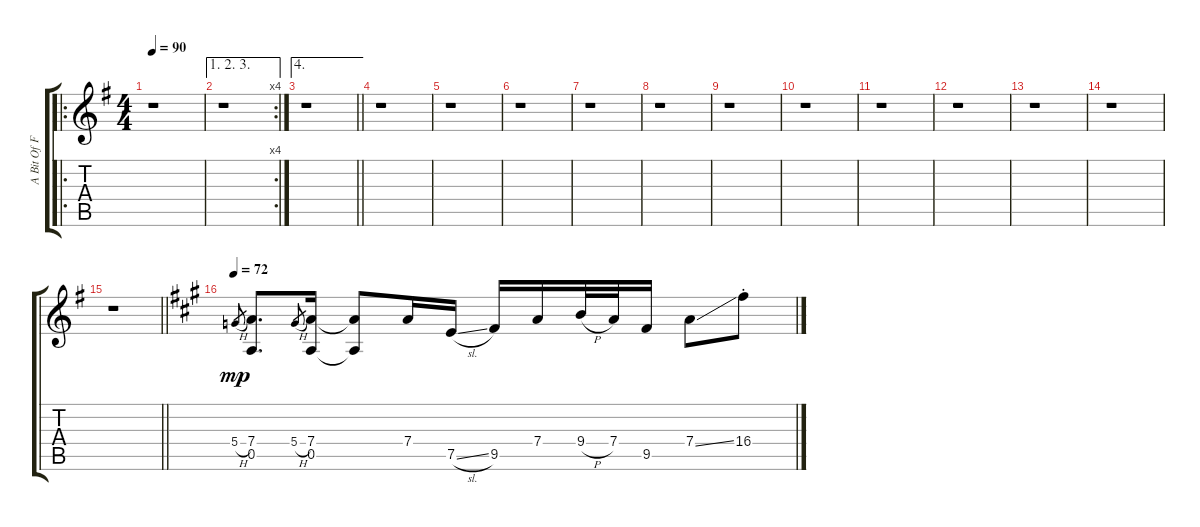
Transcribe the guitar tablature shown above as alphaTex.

\track ("A Bit Of Finger Gtr. 1 (Dist.)" "A Bit Of F") {instrument distortionguitar}
\staff {score tabs}
\tuning (E4 B3 G3 D3 A2 E2) {hide}
\ro
\ts (4 4)
\tempo 90
\clef g2
\ks g
r.1{dy mp instrument distortionguitar} |
\ae (1 2 3)
\rc 4
r.1 |
\ae 4
\barLineRight lightlight
r.1 |
r.1 |
r.1 |
r.1 |
r.1 |
r.1 |
r.1 |
r.1 |
r.1 |
r.1 |
r.1 |
r.1 |
\barLineRight lightlight
r.1 |
\tempo 72
\ks a
5.4{h}.8{gr} (7.4 0.5).8{d} 5.4{h}.8{gr} (7.4 0.5).16 (7.4{t} 0.5{t}).8 7.4.16 7.5{sl}.16 9.5.16 7.4.16 9.4{h}.32 7.4.32 9.5.16 7.4{ss}.8 16.4{st}.8
